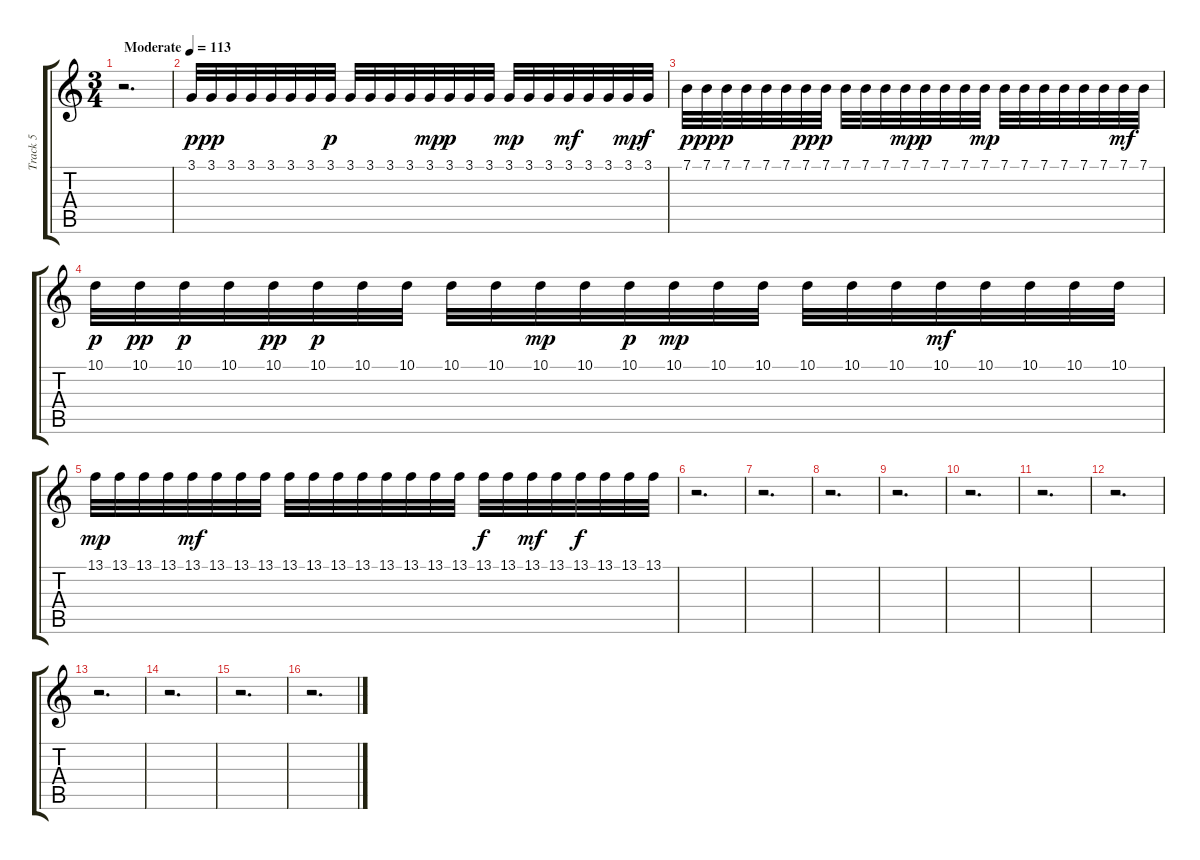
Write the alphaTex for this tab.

\track ("Track 5" "Track 5") {instrument fx4atmosphere}
\staff {score tabs}
\tuning (E4 B3 G3 D3 A2 E2) {hide}
\ts (3 4)
\tempo (113 "Moderate")
\clef g2
\ks c
r.2{d dy p instrument fx4atmosphere} |
3.1.32 3.1.32{dy pp} 3.1.32 3.1.32 3.1.32 3.1.32 3.1.32 3.1.32{dy p} 3.1.32 3.1.32 3.1.32 3.1.32 3.1.32{dy mp} 3.1.32{dy p} 3.1.32 3.1.32 3.1.32{dy mp} 3.1.32 3.1.32 3.1.32{dy mf} 3.1.32 3.1.32 3.1.32{dy mp} 3.1.32{dy f} |
7.1.32{dy p} 7.1.32{dy pp} 7.1.32{dy p} 7.1.32 7.1.32 7.1.32 7.1.32{dy pp} 7.1.32{dy p} 7.1.32 7.1.32 7.1.32 7.1.32{dy mp} 7.1.32{dy p} 7.1.32 7.1.32 7.1.32{dy mp} 7.1.32 7.1.32 7.1.32 7.1.32 7.1.32 7.1.32 7.1.32{dy mf} 7.1.32 |
10.1.32{dy p} 10.1.32{dy pp} 10.1.32{dy p} 10.1.32 10.1.32{dy pp} 10.1.32{dy p} 10.1.32 10.1.32 10.1.32 10.1.32 10.1.32{dy mp} 10.1.32 10.1.32{dy p} 10.1.32{dy mp} 10.1.32 10.1.32 10.1.32 10.1.32 10.1.32 10.1.32{dy mf} 10.1.32 10.1.32 10.1.32 10.1.32 |
13.1.32{dy mp} 13.1.32 13.1.32 13.1.32 13.1.32{dy mf} 13.1.32 13.1.32 13.1.32 13.1.32 13.1.32 13.1.32 13.1.32 13.1.32 13.1.32 13.1.32 13.1.32 13.1.32{dy f} 13.1.32 13.1.32{dy mf} 13.1.32 13.1.32{dy f} 13.1.32 13.1.32 13.1.32 |
r.2{d} |
r.2{d} |
r.2{d} |
r.2{d} |
r.2{d} |
r.2{d} |
r.2{d} |
r.2{d} |
r.2{d} |
r.2{d} |
r.2{d}
